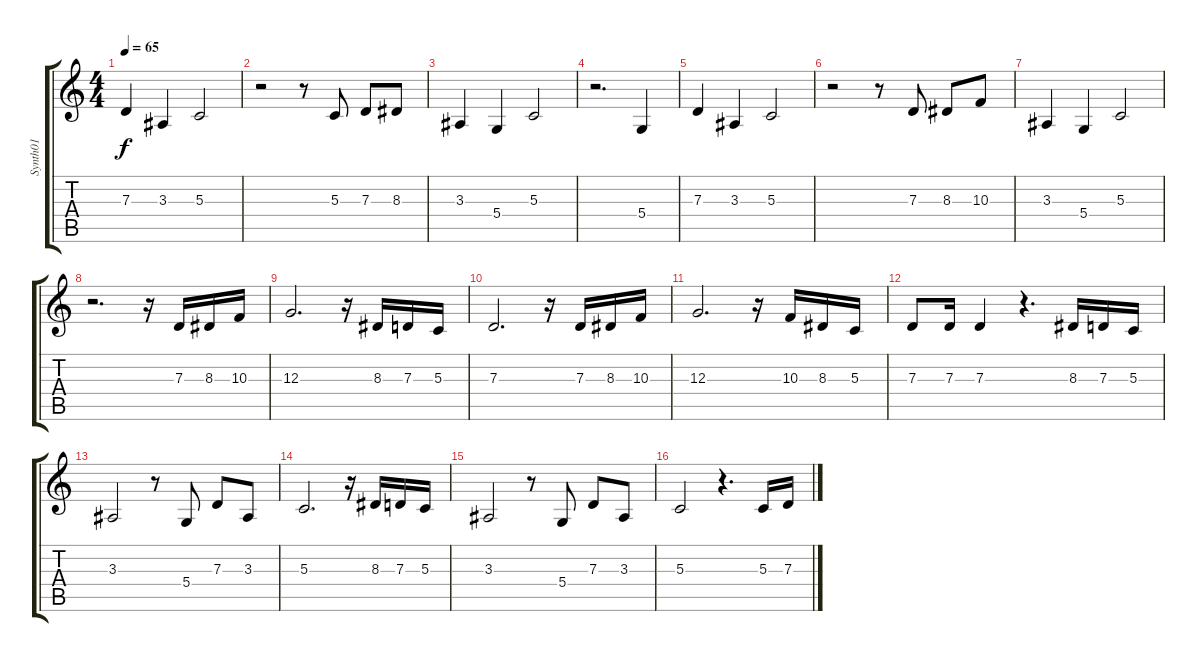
\track ("Synth01" "Synth01") {instrument pad5bowed}
\staff {score tabs}
\tuning (E4 B3 G3 D3 A2 E2) {hide}
\ts (4 4)
\tempo 65
\clef g2
\ks c
7.3.4{dy f} 3.3.4 5.3.2 |
r.2 r.8 5.3.8 7.3.8 8.3.8 |
3.3.4 5.4.4 5.3.2 |
r.2{d} 5.4.4 |
7.3.4 3.3.4 5.3.2 |
r.2 r.8 7.3.8 8.3.8 10.3.8 |
3.3.4 5.4.4 5.3.2 |
r.2{d} r.16 7.3.16 8.3.16 10.3.16 |
12.3.2{d} r.16 8.3.16 7.3.16 5.3.16 |
7.3.2{d} r.16 7.3.16 8.3.16 10.3.16 |
12.3.2{d} r.16 10.3.16 8.3.16 5.3.16 |
7.3.8 7.3.16 7.3.4 r.4{d} 8.3.16 7.3.16 5.3.16 |
3.3.2 r.8 5.4.8 7.3.8 3.3.8 |
5.3.2{d} r.16 8.3.16 7.3.16 5.3.16 |
3.3.2 r.8 5.4.8 7.3.8 3.3.8 |
5.3.2 r.4{d} 5.3.16 7.3.16
